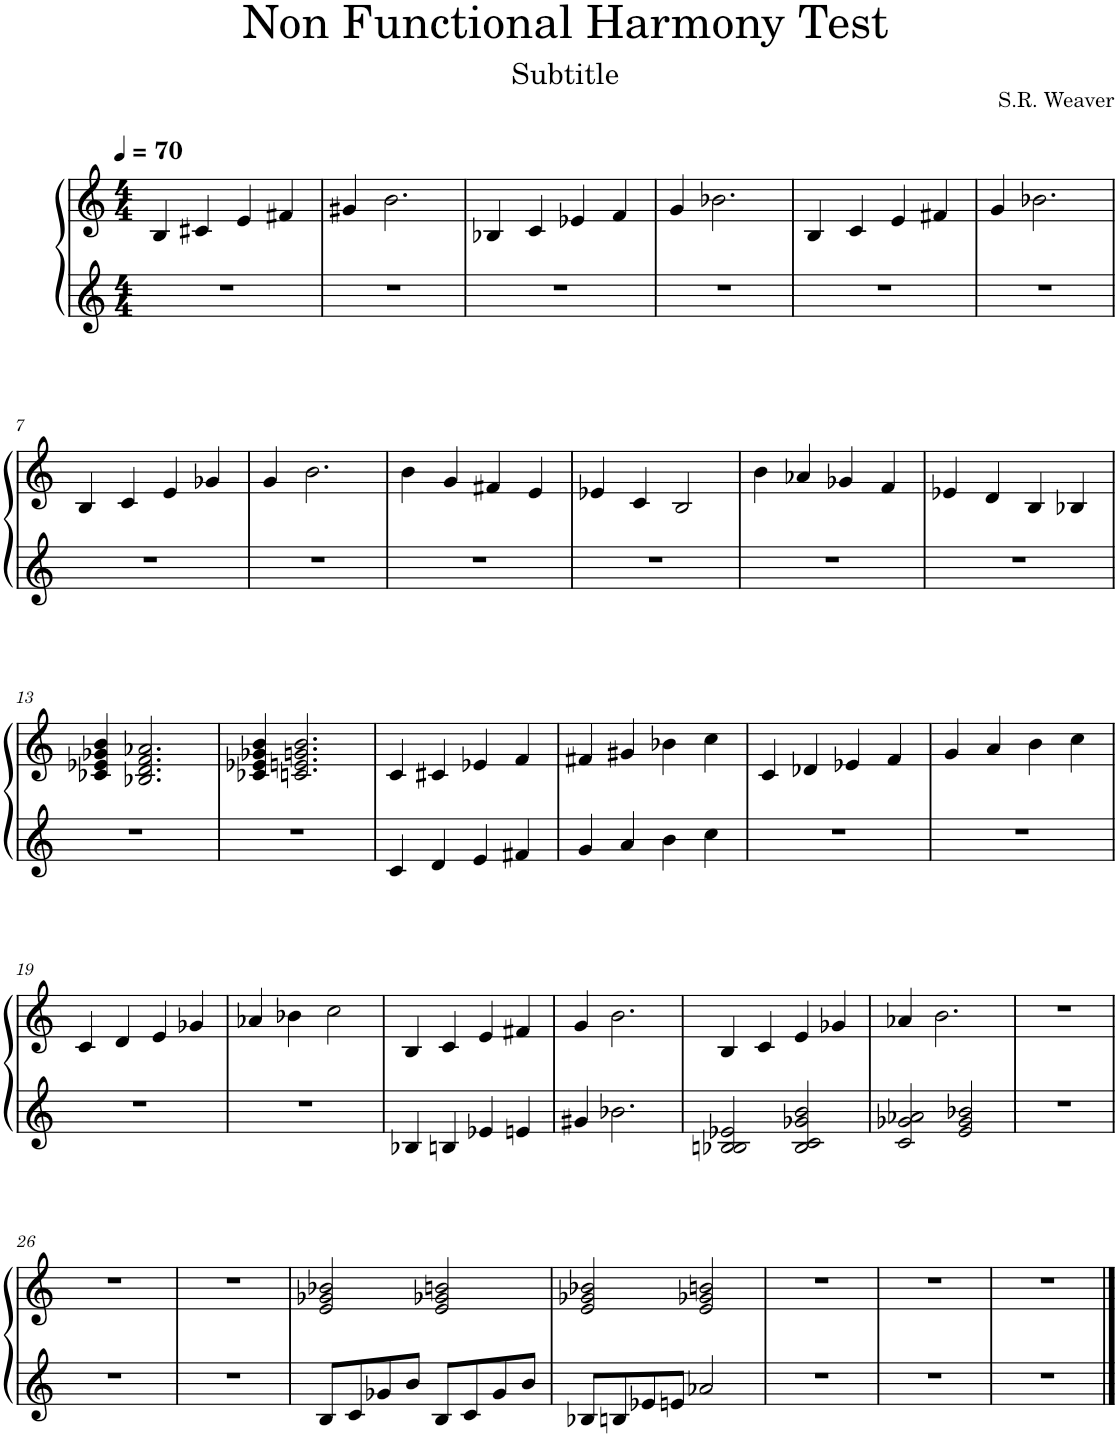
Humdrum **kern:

**kern	**kern
*part1	*part1
*staff2	*staff1
*I"Piano	*
*I'Pno.	*
*clefG2	*clefG2
*k[]	*k[]
*M4/4	*M4/4
*MM70	*MM70
=1	=1
1r	4B/
.	4c#X/
.	4e/
.	4f#X/
=2	=2
1r	4g#X/
.	2.b\
=3	=3
1r	4B-X/
.	4c/
.	4e-X/
.	4f/
=4	=4
1r	4g/
.	2.b-X\
=5	=5
1r	4B/
.	4c/
.	4e/
.	4f#X/
=6	=6
1r	4g/
.	2.b-X\
!!LO:LB:g=z
=7	=7
1r	4B/
.	4c/
.	4e/
.	4g-X/
=8	=8
1r	4g/
.	2.b\
=9	=9
1r	4b\
.	4g/
.	4f#X/
.	4e/
=10	=10
1r	4e-X/
.	4c/
.	2B/
=11	=11
1r	4b\
.	4a-X/
.	4g-X/
.	4f/
=12	=12
1r	4e-X/
.	4d/
.	4B/
.	4B-X/
!!LO:LB:g=z
=13	=13
1r	4c-X/ 4e-X/ 4g-X/ 4b/
.	2.B-X/ 2.d/ 2.f/ 2.a-X/
=14	=14
1r	4c-X/ 4e-X/ 4g-X/ 4b/
.	2.cn/ 2.en/ 2.gn/ 2.b/
=15	=15
4c/	4c/
4d/	4c#X/
4e/	4e-X/
4f#X/	4f/
=16	=16
4g/	4f#X/
4a/	4g#X/
4b\	4b-X\
4cc\	4cc\
=17	=17
1r	4c/
.	4d-X/
.	4e-X/
.	4f/
=18	=18
1r	4g/
.	4a/
.	4b\
.	4cc\
!!LO:LB:g=z
=19	=19
1r	4c/
.	4d/
.	4e/
.	4g-X/
=20	=20
1r	4a-X/
.	4b-X\
.	2cc\
=21	=21
4B-X/	4B/
4Bn/	4c/
4e-X/	4e/
4en/	4f#X/
=22	=22
4g#X/	4g/
2.b-X\	2.b\
=23	=23
2B-X/ 2Bn/ 2e-X/	4B/
.	4c/
2B/ 2c/ 2g-X/ 2b/	4e/
.	4g-X/
=24	=24
2c/ 2g-X/ 2a-X/	4a-X/
.	2.b\
2e/ 2g-/ 2b-X/	.
=25	=25
1r	1r
!!LO:LB:g=z
=26	=26
1r	1r
=27	=27
1r	1r
=28	=28
8B/L	2e/ 2g-X/ 2b-X/
8c/	.
8g-X/	.
8b/J	.
8B/L	2e/ 2g-X/ 2bn/
8c/	.
8g-/	.
8b/J	.
=29	=29
8B-X/L	2e/ 2g-X/ 2b-X/
8Bn/	.
8e-X/	.
8en/J	.
2a-X/	2e/ 2g-X/ 2bn/
=30	=30
1r	1r
=31	=31
1r	1r
=32	=32
1r	1r
==	==
*-	*-
